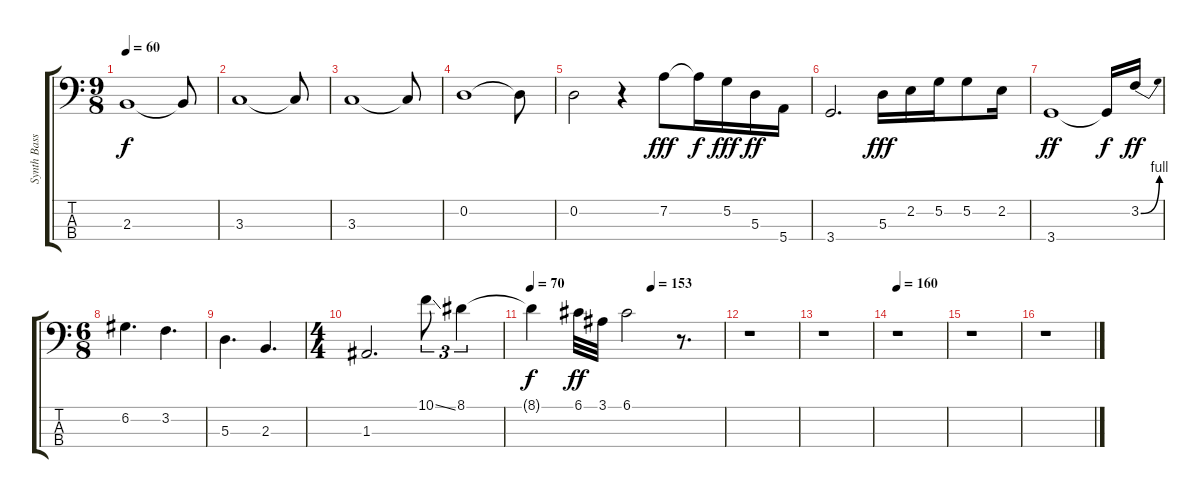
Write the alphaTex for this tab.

\track ("Synth Bass" "Synth Bass") {instrument synthbass1}
\staff {score tabs}
\tuning (G2 D2 A1 E1) {hide}
\ts (9 8)
\tempo 60
\clef f4
\ks c
2.3.1{dy f} 2.3{t}.8 |
3.3.1 3.3{t}.8 |
3.3.1 3.3{t}.8 |
0.2.1 0.2{t}.8 |
0.2.2 r.4 7.2.8{dy fff} 7.2{t}.16{dy f} 5.2.16{dy fff} 5.3.16{dy ff} 5.4.16 |
3.4.2{d} 5.3.16{dy fff} 2.2.16 5.2.16 5.2.8 2.2.16 |
3.4.1{dy ff} 3.4{t}.16{dy f} 3.2{be (bend 0 0 60 4)}.16{dy ff} |
\ts (6 8)
6.2.4{d} 3.2.4{d} |
5.3.4{d} 2.3.4{d} |
\ts (4 4)
1.3.2{d} 10.1{ss}.8{tu (3 2)} 8.1.4{tu (3 2)} |
\tempo 70
\tempo (153 0.625)
8.1{t}.4{dy f} 6.1.32{dy ff} 3.1.32 6.1.2 r.8{d} |
r.1 |
r.1 |
\tempo 160
r.1 |
r.1 |
r.1
